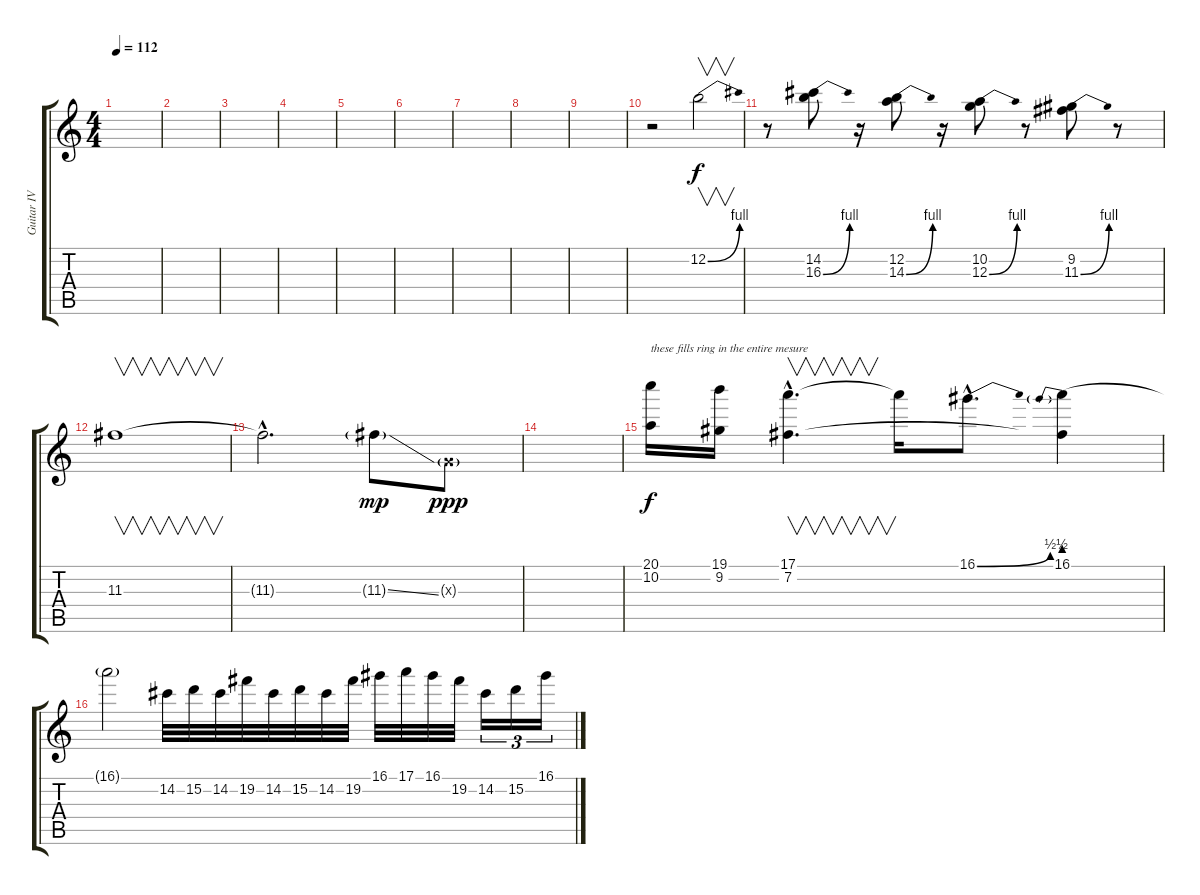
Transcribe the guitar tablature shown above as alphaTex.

\track ("Guitar IV" "Guitar IV") {instrument distortionguitar}
\staff {score tabs}
\tuning (E4 B3 G3 D3 A2 E2) {hide}
\ts (4 4)
\tempo 112
\clef g2
\ks c
|
|
|
|
|
|
|
|
|
r.2 12.2{be (bend 0 0 60 4)}.2{v} |
r.8 (14.2 16.3{be (bend 0 0 60 4)}).8 r.16 (12.2 14.3{be (bend 0 0 60 4)}).8 r.16 (10.2 12.3{be (bend 0 0 60 4)}).8 r.8 (9.2 11.3{be (bend 0 0 60 4)}).8 r.8 |
11.3.1{v} |
11.3{hac t}.2{d} 11.3{ss g}.8{dy mp} 0.3{g x}.8{dy ppp} |
|
(20.1 10.2).16{txt "these fills ring in the entire mesure" dy f} (19.1 9.2).16 (17.1{hac} 7.2{hac}).4{v d} 17.1{t}.16 16.1{be (bend 0 0 60 2) hac}.8{d} (16.1{be (prebend 0 2 60 2)} 7.2{t}).4 |
16.1{t}.2 14.2.32 15.2.32 14.2.32 19.2.32 14.2.32 15.2.32 14.2.32 19.2.32 16.1.32 17.1.32 16.1.32 19.2.32 14.2.16{tu (3 2)} 15.2.16{tu (3 2)} 16.1.16{tu (3 2)}
